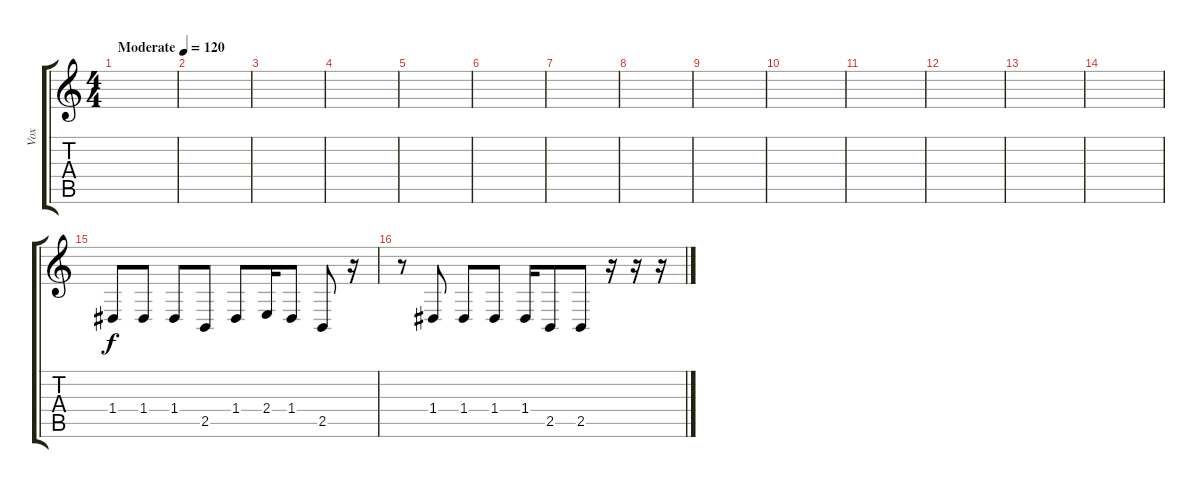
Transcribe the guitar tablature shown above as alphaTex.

\track ("Vox" "Vox") {instrument lead2sawtooth}
\staff {score tabs}
\tuning (E4 B3 G3 D3 A2 E2) {hide}
\ts (4 4)
\tempo (120 "Moderate")
\clef g2
\ks c
|
|
|
|
|
|
|
|
|
|
|
|
|
|
1.4.8 1.4.8 1.4.8 2.5.8 1.4.8 2.4.16 1.4.8 2.5.8 r.16 |
r.8 1.4.8 1.4.8 1.4.8 1.4.16 2.5.8 2.5.8 r.16 r.16 r.16
